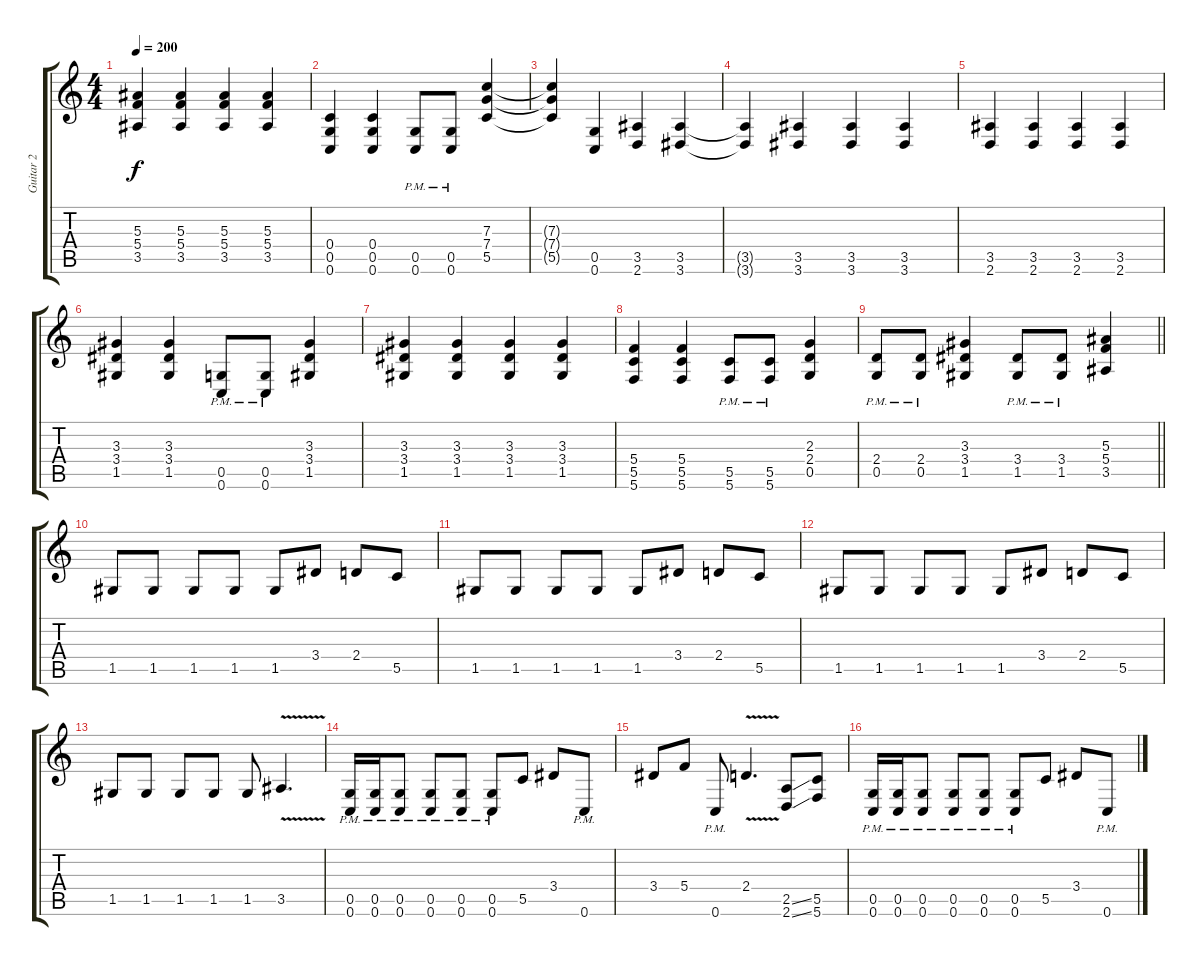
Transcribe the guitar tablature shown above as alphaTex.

\track ("Guitar 2" "Guitar 2") {instrument distortionguitar}
\staff {score tabs}
\tuning (D4 A3 F3 C3 G2 C2) {hide}
\ts (4 4)
\tempo 200
\clef g2
\ks c
(5.3{t} 5.4{t} 3.5{t}).4{dy f} (5.3 5.4 3.5).4 (5.3 5.4 3.5).4 (5.3 5.4 3.5).4 |
(0.4 0.5 0.6).4 (0.4 0.5 0.6).4 (0.5{pm} 0.6{pm}).8 (0.5{pm} 0.6).8 (7.3 7.4 5.5).4 |
(7.3{t} 7.4{t} 5.5{t}).4 (0.5 0.6).4 (3.5 2.6).4 (3.5 3.6).4 |
(3.5{t} 3.6{t}).4 (3.5 3.6).4 (3.5 3.6).4 (3.5 3.6).4 |
(3.5 2.6).4 (3.5 2.6).4 (3.5 2.6).4 (3.5 2.6).4 |
(3.3 3.4 1.5).4 (3.3 3.4 1.5).4 (0.5{pm} 0.6{pm}).8 (0.5{pm} 0.6{pm}).8 (3.3 3.4 1.5).4 |
(3.3 3.4 1.5).4 (3.3 3.4 1.5).4 (3.3 3.4 1.5).4 (3.3 3.4 1.5).4 |
(5.4 5.5 5.6).4 (5.4 5.5 5.6).4 (5.5{pm} 5.6{pm}).8 (5.5{pm} 5.6{pm}).8 (2.3 2.4 0.5).4 |
\barLineRight lightlight
(2.4{pm} 0.5{pm}).8 (2.4{pm} 0.5{pm}).8 (3.3 3.4 1.5).4 (3.4{pm} 1.5{pm}).8 (3.4{pm} 1.5{pm}).8 (5.3 5.4 3.5).4 |
1.5.8{balance 16} 1.5.8 1.5.8 1.5.8 1.5.8 3.4.8 2.4.8 5.5.8 |
1.5.8 1.5.8 1.5.8 1.5.8 1.5.8 3.4.8 2.4.8 5.5.8 |
1.5.8 1.5.8 1.5.8 1.5.8 1.5.8 3.4.8 2.4.8 5.5.8 |
1.5.8 1.5.8 1.5.8 1.5.8 1.5.8 3.5{v}.4{d} |
(0.5{pm} 0.6{pm}).16 (0.5{pm} 0.6{pm}).16 (0.5{pm} 0.6{pm}).8 (0.5{pm} 0.6{pm}).8 (0.5{pm} 0.6{pm}).8 (0.5{pm} 0.6{pm}).8 5.5.8 3.4.8 0.6{pm}.8 |
3.4.8 5.4.8 0.6{pm}.8 2.4{v}.4{d} (2.5{ss} 2.6{ss}).8 (5.5 5.6).8 |
(0.5{pm} 0.6{pm}).16 (0.5{pm} 0.6{pm}).16 (0.5{pm} 0.6{pm}).8 (0.5{pm} 0.6{pm}).8 (0.5{pm} 0.6{pm}).8 (0.5{pm} 0.6{pm}).8 5.5.8 3.4.8 0.6{pm}.8
